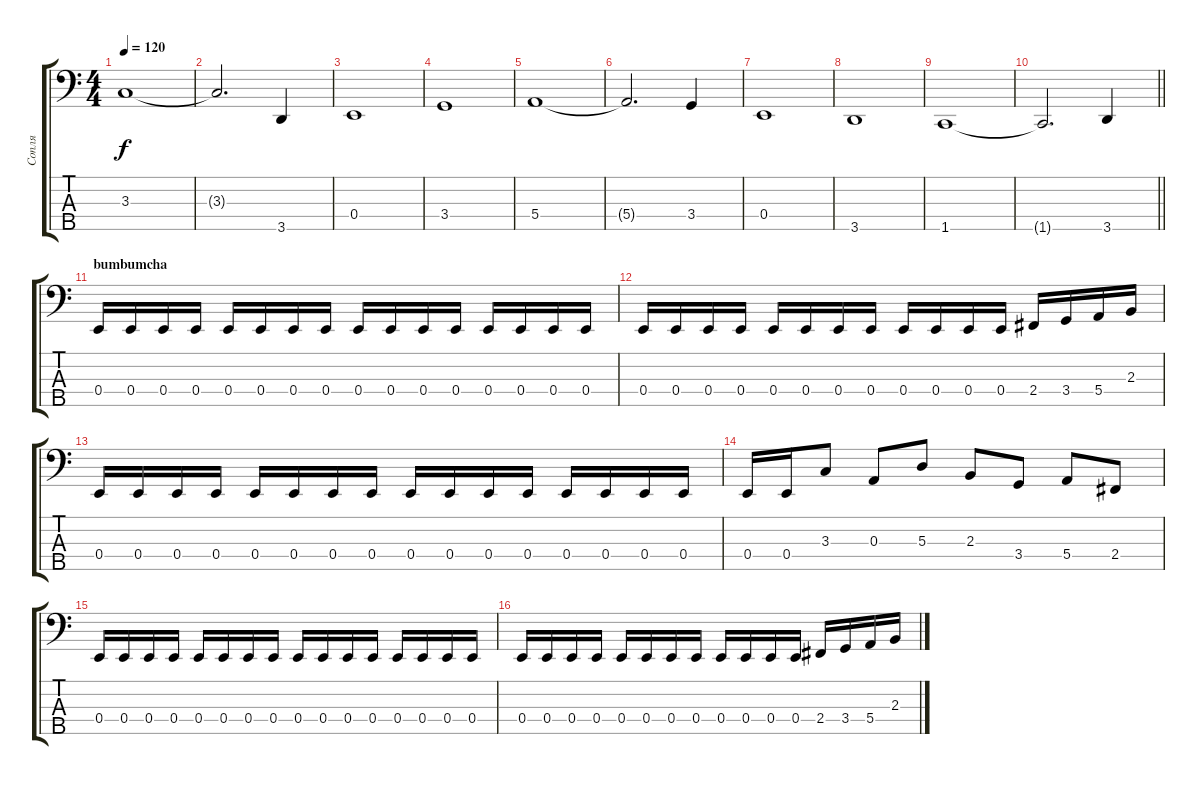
\track ("Сопля" "Сопля") {instrument electricbassfinger}
\staff {score tabs}
\tuning (G2 D2 A1 E1 B0) {hide}
\ts (4 4)
\tempo 120
\clef f4
\ks c
3.3.1{dy f} |
3.3{t}.2{d} 3.5.4 |
0.4.1 |
3.4.1 |
5.4.1 |
5.4{t}.2{d} 3.4.4 |
0.4.1 |
3.5.1 |
1.5.1 |
\barLineRight lightlight
1.5{t}.2{d} 3.5.4 |
\section ("" "bumbumcha")
0.4.16 0.4.16 0.4.16 0.4.16 0.4.16 0.4.16 0.4.16 0.4.16 0.4.16 0.4.16 0.4.16 0.4.16 0.4.16 0.4.16 0.4.16 0.4.16 |
0.4.16 0.4.16 0.4.16 0.4.16 0.4.16 0.4.16 0.4.16 0.4.16 0.4.16 0.4.16 0.4.16 0.4.16 2.4.16 3.4.16 5.4.16 2.3.16 |
0.4.16 0.4.16 0.4.16 0.4.16 0.4.16 0.4.16 0.4.16 0.4.16 0.4.16 0.4.16 0.4.16 0.4.16 0.4.16 0.4.16 0.4.16 0.4.16 |
0.4.16 0.4.16 3.3.8 0.3.8 5.3.8 2.3.8 3.4.8 5.4.8 2.4.8 |
0.4.16 0.4.16 0.4.16 0.4.16 0.4.16 0.4.16 0.4.16 0.4.16 0.4.16 0.4.16 0.4.16 0.4.16 0.4.16 0.4.16 0.4.16 0.4.16 |
0.4.16 0.4.16 0.4.16 0.4.16 0.4.16 0.4.16 0.4.16 0.4.16 0.4.16 0.4.16 0.4.16 0.4.16 2.4.16 3.4.16 5.4.16 2.3.16
